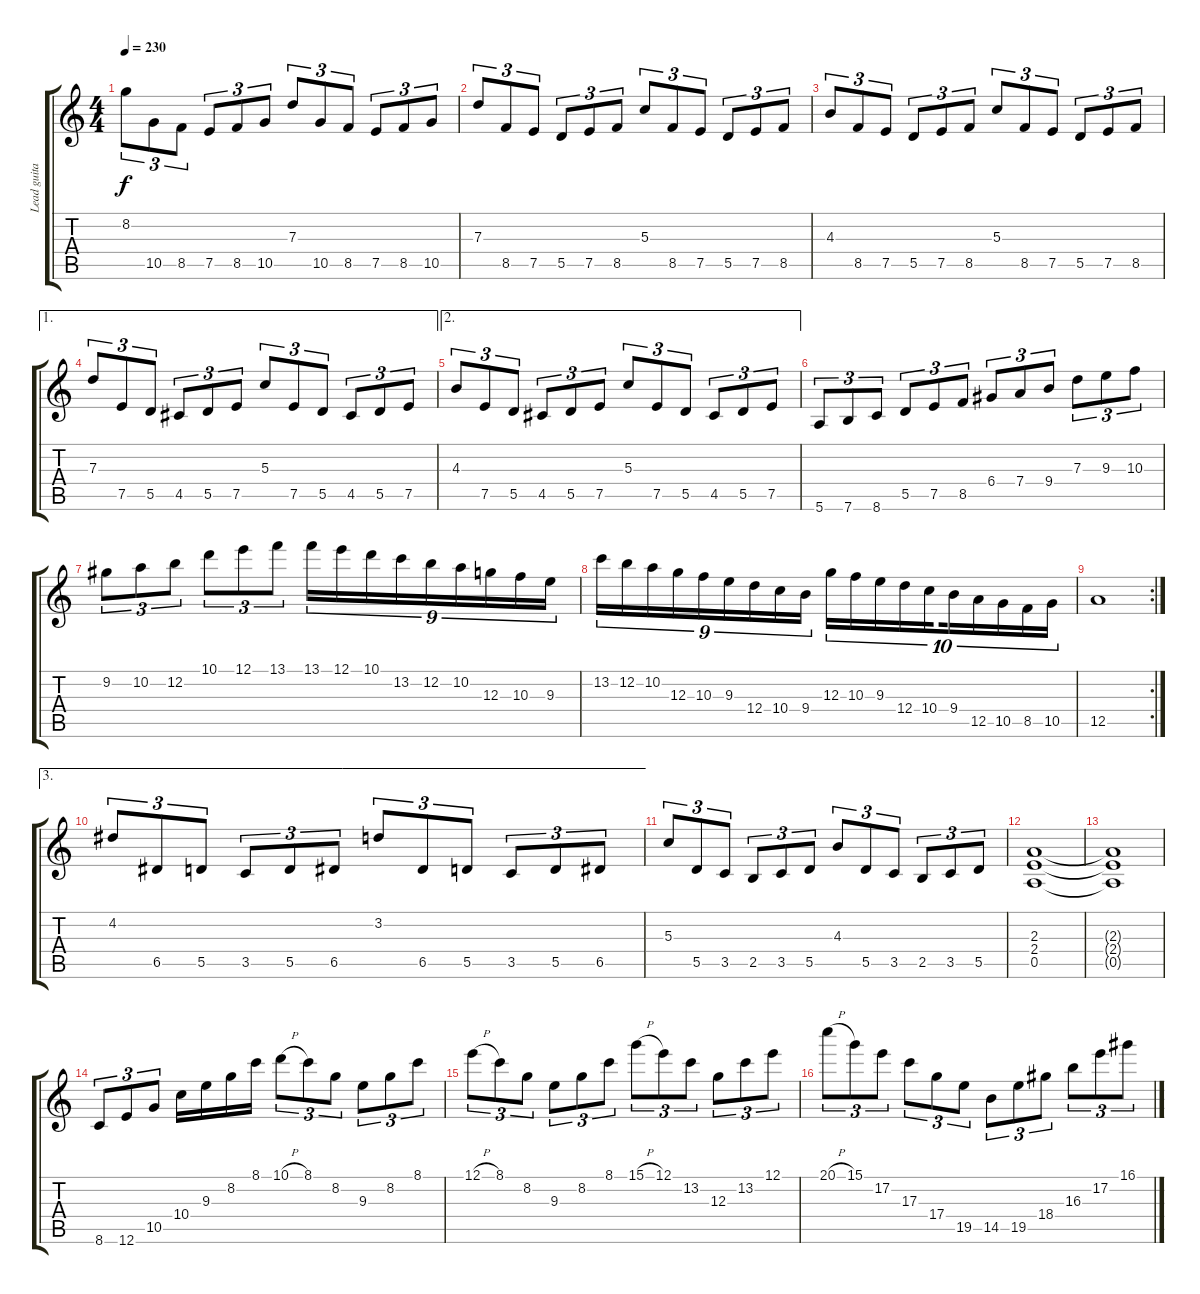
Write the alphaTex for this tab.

\track ("Lead guitar" "Lead guita") {instrument distortionguitar}
\staff {score tabs}
\tuning (E4 B3 G3 D3 A2 E2) {hide}
\ts (4 4)
\tempo 230
\clef g2
\ks c
8.2.8{tu (3 2) dy f} 10.5.8{tu (3 2)} 8.5.8{tu (3 2)} 7.5.8{tu (3 2)} 8.5.8{tu (3 2)} 10.5.8{tu (3 2)} 7.3.8{tu (3 2)} 10.5.8{tu (3 2)} 8.5.8{tu (3 2)} 7.5.8{tu (3 2)} 8.5.8{tu (3 2)} 10.5.8{tu (3 2)} |
7.3.8{tu (3 2)} 8.5.8{tu (3 2)} 7.5.8{tu (3 2)} 5.5.8{tu (3 2)} 7.5.8{tu (3 2)} 8.5.8{tu (3 2)} 5.3.8{tu (3 2)} 8.5.8{tu (3 2)} 7.5.8{tu (3 2)} 5.5.8{tu (3 2)} 7.5.8{tu (3 2)} 8.5.8{tu (3 2)} |
4.3.8{tu (3 2)} 8.5.8{tu (3 2)} 7.5.8{tu (3 2)} 5.5.8{tu (3 2)} 7.5.8{tu (3 2)} 8.5.8{tu (3 2)} 5.3.8{tu (3 2)} 8.5.8{tu (3 2)} 7.5.8{tu (3 2)} 5.5.8{tu (3 2)} 7.5.8{tu (3 2)} 8.5.8{tu (3 2)} |
\ae 1
7.3.8{tu (3 2)} 7.5.8{tu (3 2)} 5.5.8{tu (3 2)} 4.5.8{tu (3 2)} 5.5.8{tu (3 2)} 7.5.8{tu (3 2)} 5.3.8{tu (3 2)} 7.5.8{tu (3 2)} 5.5.8{tu (3 2)} 4.5.8{tu (3 2)} 5.5.8{tu (3 2)} 7.5.8{tu (3 2)} |
\ae 2
4.3.8{tu (3 2)} 7.5.8{tu (3 2)} 5.5.8{tu (3 2)} 4.5.8{tu (3 2)} 5.5.8{tu (3 2)} 7.5.8{tu (3 2)} 5.3.8{tu (3 2)} 7.5.8{tu (3 2)} 5.5.8{tu (3 2)} 4.5.8{tu (3 2)} 5.5.8{tu (3 2)} 7.5.8{tu (3 2)} |
5.6.8{tu (3 2)} 7.6.8{tu (3 2)} 8.6.8{tu (3 2)} 5.5.8{tu (3 2)} 7.5.8{tu (3 2)} 8.5.8{tu (3 2)} 6.4.8{tu (3 2)} 7.4.8{tu (3 2)} 9.4.8{tu (3 2)} 7.3.8{tu (3 2)} 9.3.8{tu (3 2)} 10.3.8{tu (3 2)} |
9.2.8{tu (3 2)} 10.2.8{tu (3 2)} 12.2.8{tu (3 2)} 10.1.8{tu (3 2)} 12.1.8{tu (3 2)} 13.1.8{tu (3 2)} 13.1.16{tu (9 8)} 12.1.16{tu (9 8)} 10.1.16{tu (9 8)} 13.2.16{tu (9 8)} 12.2.16{tu (9 8)} 10.2.16{tu (9 8)} 12.3.16{tu (9 8)} 10.3.16{tu (9 8)} 9.3.16{tu (9 8)} |
13.2.16{tu (9 8)} 12.2.16{tu (9 8)} 10.2.16{tu (9 8)} 12.3.16{tu (9 8)} 10.3.16{tu (9 8)} 9.3.16{tu (9 8)} 12.4.16{tu (9 8)} 10.4.16{tu (9 8)} 9.4.16{tu (9 8) beam splitsecondary} 12.3.16{tu (10 8)} 10.3.16{tu (10 8)} 9.3.16{tu (10 8)} 12.4.16{tu (10 8)} 10.4.16{tu (10 8) beam splitsecondary} 9.4.16{tu (10 8)} 12.5.16{tu (10 8)} 10.5.16{tu (10 8)} 8.5.16{tu (10 8)} 10.5.16{tu (10 8)} |
\rc 2
12.5.1 |
\ae 3
4.2.8{tu (3 2)} 6.5.8{tu (3 2)} 5.5.8{tu (3 2)} 3.5.8{tu (3 2)} 5.5.8{tu (3 2)} 6.5.8{tu (3 2)} 3.2.8{tu (3 2)} 6.5.8{tu (3 2)} 5.5.8{tu (3 2)} 3.5.8{tu (3 2)} 5.5.8{tu (3 2)} 6.5.8{tu (3 2)} |
5.3.8{tu (3 2)} 5.5.8{tu (3 2)} 3.5.8{tu (3 2)} 2.5.8{tu (3 2)} 3.5.8{tu (3 2)} 5.5.8{tu (3 2)} 4.3.8{tu (3 2)} 5.5.8{tu (3 2)} 3.5.8{tu (3 2)} 2.5.8{tu (3 2)} 3.5.8{tu (3 2)} 5.5.8{tu (3 2)} |
(2.3 2.4 0.5).1 |
(2.3{t} 2.4{t} 0.5{t}).1 |
8.6.8{tu (3 2)} 12.6.8{tu (3 2)} 10.5.8{tu (3 2)} 10.4.16 9.3.16 8.2.16 8.1.16 10.1{h}.8{tu (3 2)} 8.1.8{tu (3 2)} 8.2.8{tu (3 2)} 9.3.8{tu (3 2)} 8.2.8{tu (3 2)} 8.1.8{tu (3 2)} |
12.1{h}.8{tu (3 2)} 8.1.8{tu (3 2)} 8.2.8{tu (3 2)} 9.3.8{tu (3 2)} 8.2.8{tu (3 2)} 8.1.8{tu (3 2)} 15.1{h}.8{tu (3 2)} 12.1.8{tu (3 2)} 13.2.8{tu (3 2)} 12.3.8{tu (3 2)} 13.2.8{tu (3 2)} 12.1.8{tu (3 2)} |
20.1{h}.8{tu (3 2)} 15.1.8{tu (3 2)} 17.2.8{tu (3 2)} 17.3.8{tu (3 2)} 17.4.8{tu (3 2)} 19.5.8{tu (3 2)} 14.5.8{tu (3 2)} 19.5.8{tu (3 2)} 18.4.8{tu (3 2)} 16.3.8{tu (3 2)} 17.2.8{tu (3 2)} 16.1.8{tu (3 2)}
